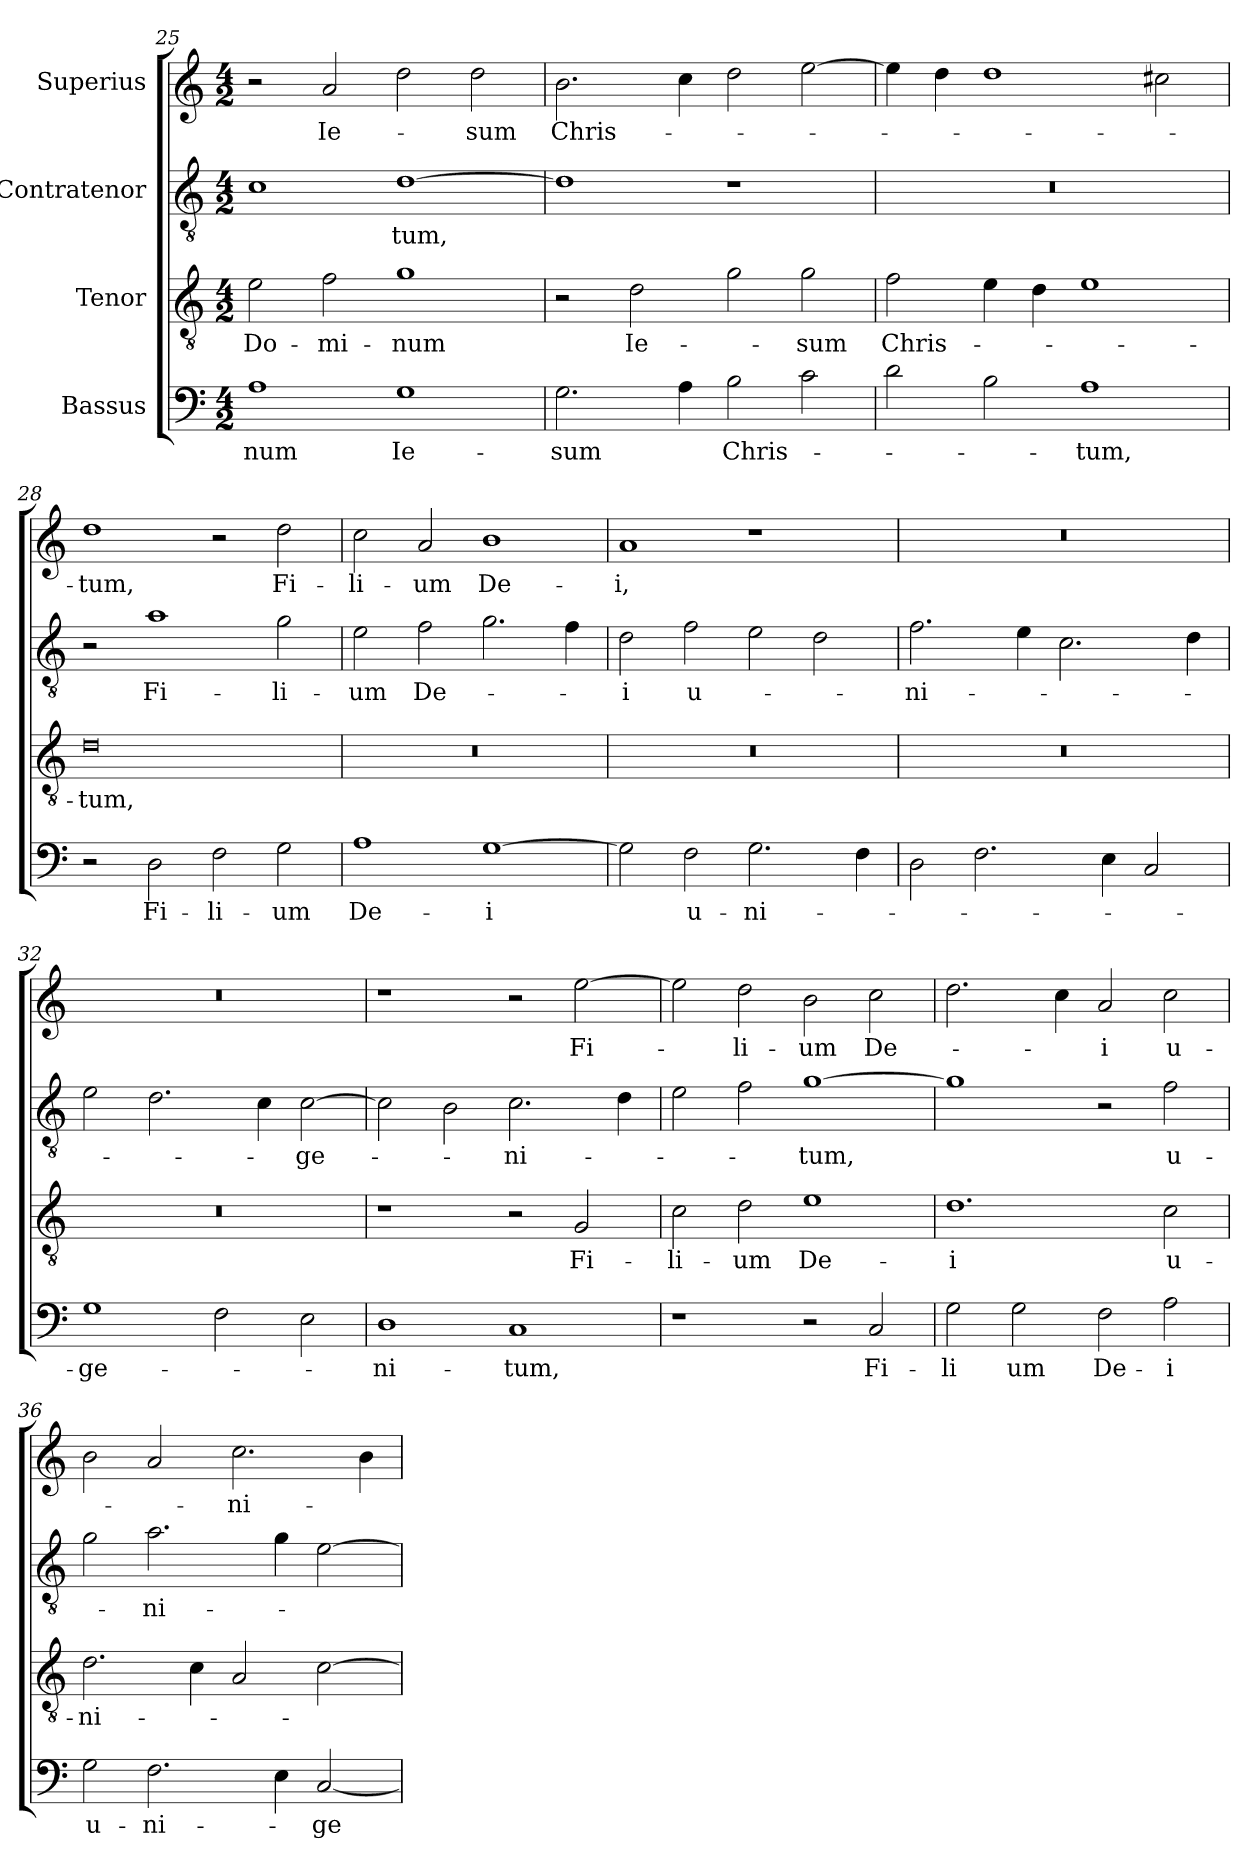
**kern	**text	**kern	**text	**kern	**text	**kern	**text
*part4	*part4	*part3	*part3	*part2	*part2	*part1	*part1
*staff4	*staff4	*staff3	*staff3	*staff2	*staff2	*staff1	*staff1
*I"Bassus	*	*I"Tenor	*	*I"Contratenor	*	*I"Superius	*
*clefF4	*	*clefGv2	*	*clefGv2	*	*clefG2	*
*k[]	*	*k[]	*	*k[]	*	*k[]	*
*M4/2	*	*M4/2	*	*M4/2	*	*M4/2	*
=25	=25	=25	=25	=25	=25	=25	=25
1A\	-num	2e\	Do-	1c\	.	2r	.
.	.	2f\	-mi-	.	.	2a/	Ie-
1G\	Ie-	1g\	-num	[1d\	-tum,	2dd\	.
.	.	.	.	.	.	2dd\	-sum
=26	=26	=26	=26	=26	=26	=26	=26
2.G\	-sum	2r	.	1d\]	.	2.b\	Chris-
.	.	2d\	Ie-	.	.	.	.
4A\	.	.	.	.	.	4cc\	.
2B\	Chris-	2g\	.	1r	.	2dd\	.
2c\	.	2g\	-sum	.	.	[2ee\	.
=27	=27	=27	=27	=27	=27	=27	=27
2d\	.	2f\	Chris-	0r	.	4ee\]	.
.	.	.	.	.	.	4dd\	.
2B\	.	4e\	.	.	.	1dd\	.
.	.	4d\	.	.	.	.	.
1A\	-tum,	1e\	.	.	.	.	.
.	.	.	.	.	.	2cc#X\	.
=28	=28	=28	=28	=28	=28	=28	=28
2r	.	0d\	-tum,	2r	.	1dd\	-tum,
2D\	Fi-	.	.	1a\	Fi-	.	.
2F\	-li-	.	.	.	.	2r	.
2G\	-um	.	.	2g\	-li-	2dd\	Fi-
=29	=29	=29	=29	=29	=29	=29	=29
1A\	De-	0r	.	2e\	-um	2cc\	-li-
.	.	.	.	2f\	De-	2a/	-um
[1G\	-i	.	.	2.g\	.	1b\	De-
.	.	.	.	4f\	.	.	.
=30	=30	=30	=30	=30	=30	=30	=30
2G\]	.	0r	.	2d\	-i	1a/	-i,
2F\	u-	.	.	2f\	u-	.	.
2.G\	-ni-	.	.	2e\	.	1r	.
.	.	.	.	2d\	.	.	.
4F\	.	.	.	.	.	.	.
=31	=31	=31	=31	=31	=31	=31	=31
2D\	.	0r	.	2.f\	-ni-	0r	.
2.F\	.	.	.	.	.	.	.
.	.	.	.	4e\	.	.	.
.	.	.	.	2.c\	.	.	.
4E\	.	.	.	.	.	.	.
2C/	.	.	.	.	.	.	.
.	.	.	.	4d\	.	.	.
=32	=32	=32	=32	=32	=32	=32	=32
1G\	-ge-	0r	.	2e\	.	0r	.
.	.	.	.	2.d\	.	.	.
2F\	.	.	.	.	.	.	.
.	.	.	.	4c\	.	.	.
2E\	.	.	.	[2c\	-ge-	.	.
=33	=33	=33	=33	=33	=33	=33	=33
1D\	-ni-	1r	.	2c\]	.	1r	.
.	.	.	.	2B\	.	.	.
1C/	-tum,	2r	.	2.c\	-ni-	2r	.
.	.	2G/	Fi-	.	.	[2ee\	Fi-
.	.	.	.	4d\	.	.	.
=34	=34	=34	=34	=34	=34	=34	=34
1r	.	2c\	-li-	2e\	.	2ee\]	.
.	.	2d\	-um	2f\	.	2dd\	-li-
2r	.	1e\	De-	[1g\	-tum,	2b\	-um
2C/	Fi-	.	.	.	.	2cc\	De-
=35	=35	=35	=35	=35	=35	=35	=35
2G\	-li	1.d\	-i	1g\]	.	2.dd\	.
2G\	um	.	.	.	.	.	.
.	.	.	.	.	.	4cc\	.
2F\	De-	.	.	2r	.	2a/	-i
2A\	-i	2c\	u-	2f\	u-	2cc\	u-
=36	=36	=36	=36	=36	=36	=36	=36
2G\	u-	2.d\	-ni-	2g\	.	2b\	.
2.F\	-ni-	.	.	2.a\	-ni-	2a/	.
.	.	4c\	.	.	.	.	.
.	.	2A/	.	.	.	2.cc\	-ni-
4E\	.	.	.	4g\	.	.	.
[2C/	-ge-	[2c\	.	[2e\	.	.	.
.	.	.	.	.	.	4b\	.
=	=	=	=	=	=	=	=
*-	*-	*-	*-	*-	*-	*-	*-
